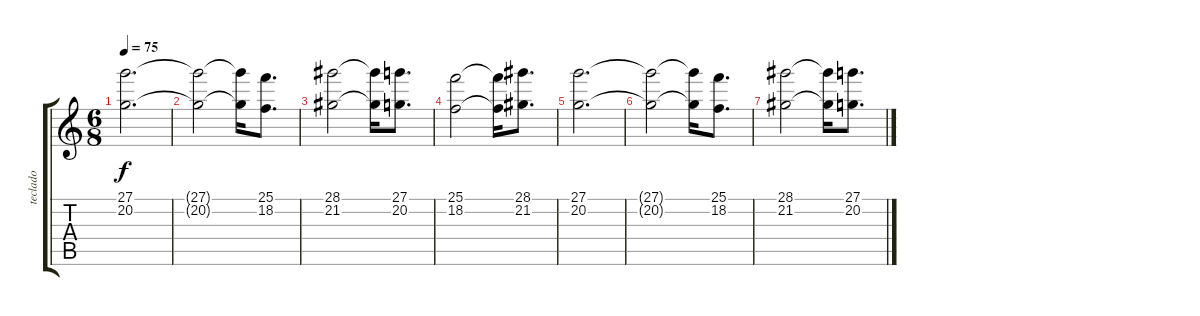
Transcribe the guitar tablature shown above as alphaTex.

\track ("teclado" "teclado") {instrument stringensemble1}
\staff {score tabs}
\tuning (E4 B3 G3 D3 A2 E2) {hide}
\ts (6 8)
\tempo 75
\clef g2
\ks c
(27.1 20.2).2{d dy f} |
(27.1{t} 20.2{t}).2 (27.1{t} 20.2{t}).16 (25.1 18.2).8{d} |
(28.1 21.2).2 (28.1{t} 21.2{t}).16 (27.1 20.2).8{d} |
(25.1 18.2).2 (25.1{t} 18.2{t}).16 (28.1 21.2).8{d} |
(27.1 20.2).2{d} |
(27.1{t} 20.2{t}).2 (27.1{t} 20.2{t}).16 (25.1 18.2).8{d} |
(28.1 21.2).2 (28.1{t} 21.2{t}).16 (27.1 20.2).8{d}
